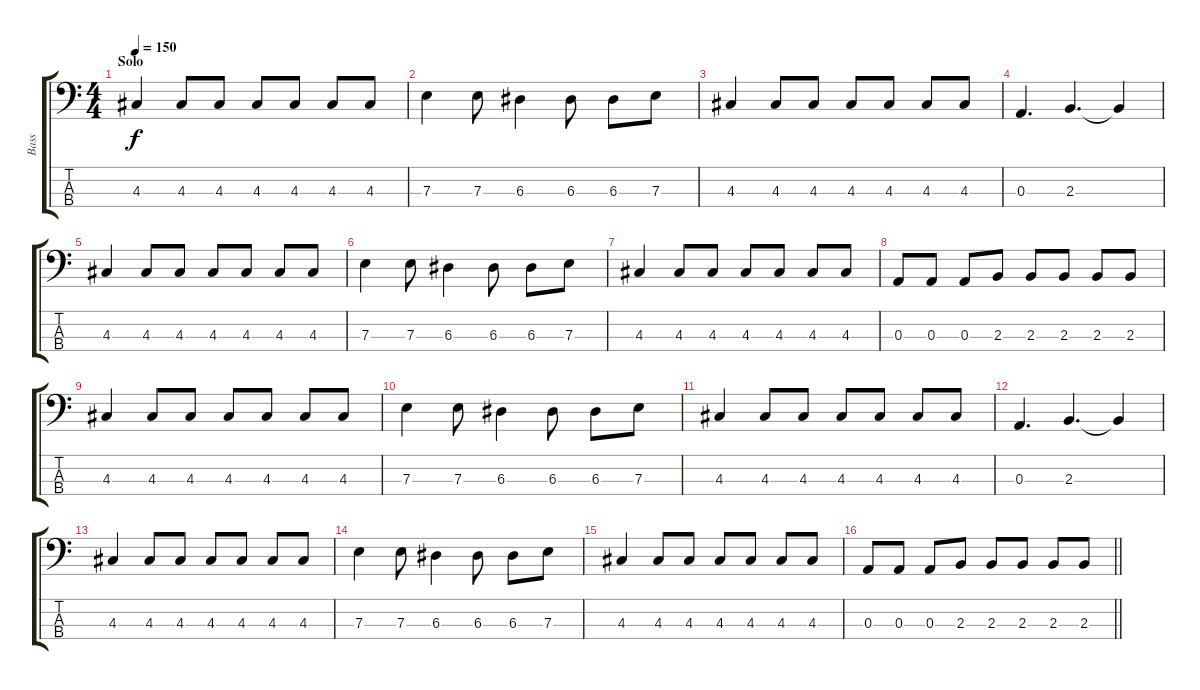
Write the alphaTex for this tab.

\track ("Bass" "Bass") {instrument electricbassfinger}
\staff {score tabs}
\tuning (G2 D2 A1 E1) {hide}
\ts (4 4)
\section ("" "Solo")
\tempo 150
\clef f4
\ks c
4.3.4{dy f} 4.3.8 4.3.8 4.3.8 4.3.8 4.3.8 4.3.8 |
7.3.4 7.3.8 6.3.4 6.3.8 6.3.8 7.3.8 |
4.3.4 4.3.8 4.3.8 4.3.8 4.3.8 4.3.8 4.3.8 |
0.3.4{d} 2.3.4{d} 2.3{t}.4 |
4.3.4 4.3.8 4.3.8 4.3.8 4.3.8 4.3.8 4.3.8 |
7.3.4 7.3.8 6.3.4 6.3.8 6.3.8 7.3.8 |
4.3.4 4.3.8 4.3.8 4.3.8 4.3.8 4.3.8 4.3.8 |
0.3.8 0.3.8 0.3.8 2.3.8 2.3.8 2.3.8 2.3.8 2.3.8 |
4.3.4 4.3.8 4.3.8 4.3.8 4.3.8 4.3.8 4.3.8 |
7.3.4 7.3.8 6.3.4 6.3.8 6.3.8 7.3.8 |
4.3.4 4.3.8 4.3.8 4.3.8 4.3.8 4.3.8 4.3.8 |
0.3.4{d} 2.3.4{d} 2.3{t}.4 |
4.3.4 4.3.8 4.3.8 4.3.8 4.3.8 4.3.8 4.3.8 |
7.3.4 7.3.8 6.3.4 6.3.8 6.3.8 7.3.8 |
4.3.4 4.3.8 4.3.8 4.3.8 4.3.8 4.3.8 4.3.8 |
\barLineRight lightlight
0.3.8 0.3.8 0.3.8 2.3.8 2.3.8 2.3.8 2.3.8 2.3.8
